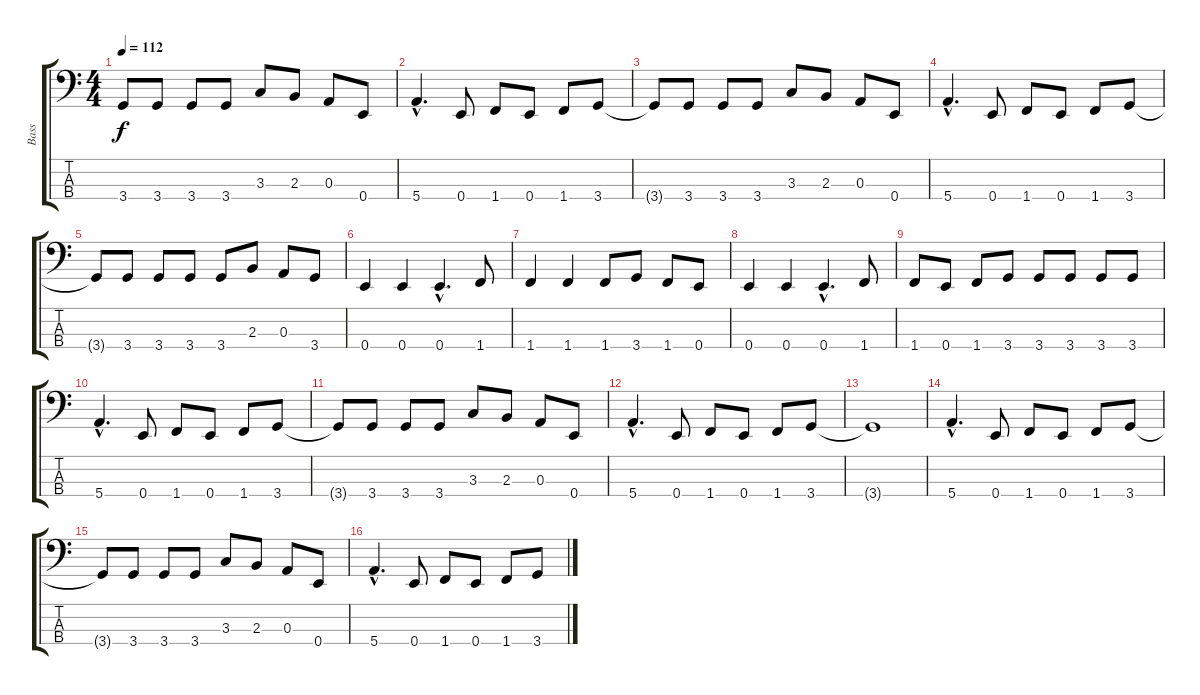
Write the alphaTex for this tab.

\track ("Bass" "Bass") {instrument electricbasspick}
\staff {score tabs}
\tuning (G2 D2 A1 E1) {hide}
\ts (4 4)
\tempo 112
\clef f4
\ks c
3.4{t}.8{dy f} 3.4.8 3.4.8 3.4.8 3.3.8 2.3.8 0.3.8 0.4.8 |
5.4{hac}.4{d} 0.4.8 1.4.8 0.4.8 1.4.8 3.4.8 |
3.4{t}.8 3.4.8 3.4.8 3.4.8 3.3.8 2.3.8 0.3.8 0.4.8 |
5.4{hac}.4{d} 0.4.8 1.4.8 0.4.8 1.4.8 3.4.8 |
3.4{t}.8 3.4.8 3.4.8 3.4.8 3.4.8 2.3.8 0.3.8 3.4.8 |
0.4.4 0.4.4 0.4{hac}.4{d} 1.4.8 |
1.4.4 1.4.4 1.4.8 3.4.8 1.4.8 0.4.8 |
0.4.4 0.4.4 0.4{hac}.4{d} 1.4.8 |
1.4.8 0.4.8 1.4.8 3.4.8 3.4.8 3.4.8 3.4.8 3.4.8 |
5.4{hac}.4{d} 0.4.8 1.4.8 0.4.8 1.4.8 3.4.8 |
3.4{t}.8 3.4.8 3.4.8 3.4.8 3.3.8 2.3.8 0.3.8 0.4.8 |
5.4{hac}.4{d} 0.4.8 1.4.8 0.4.8 1.4.8 3.4.8 |
3.4{t}.1 |
5.4{hac}.4{d} 0.4.8 1.4.8 0.4.8 1.4.8 3.4.8 |
3.4{t}.8 3.4.8 3.4.8 3.4.8 3.3.8 2.3.8 0.3.8 0.4.8 |
5.4{hac}.4{d} 0.4.8 1.4.8 0.4.8 1.4.8 3.4.8
